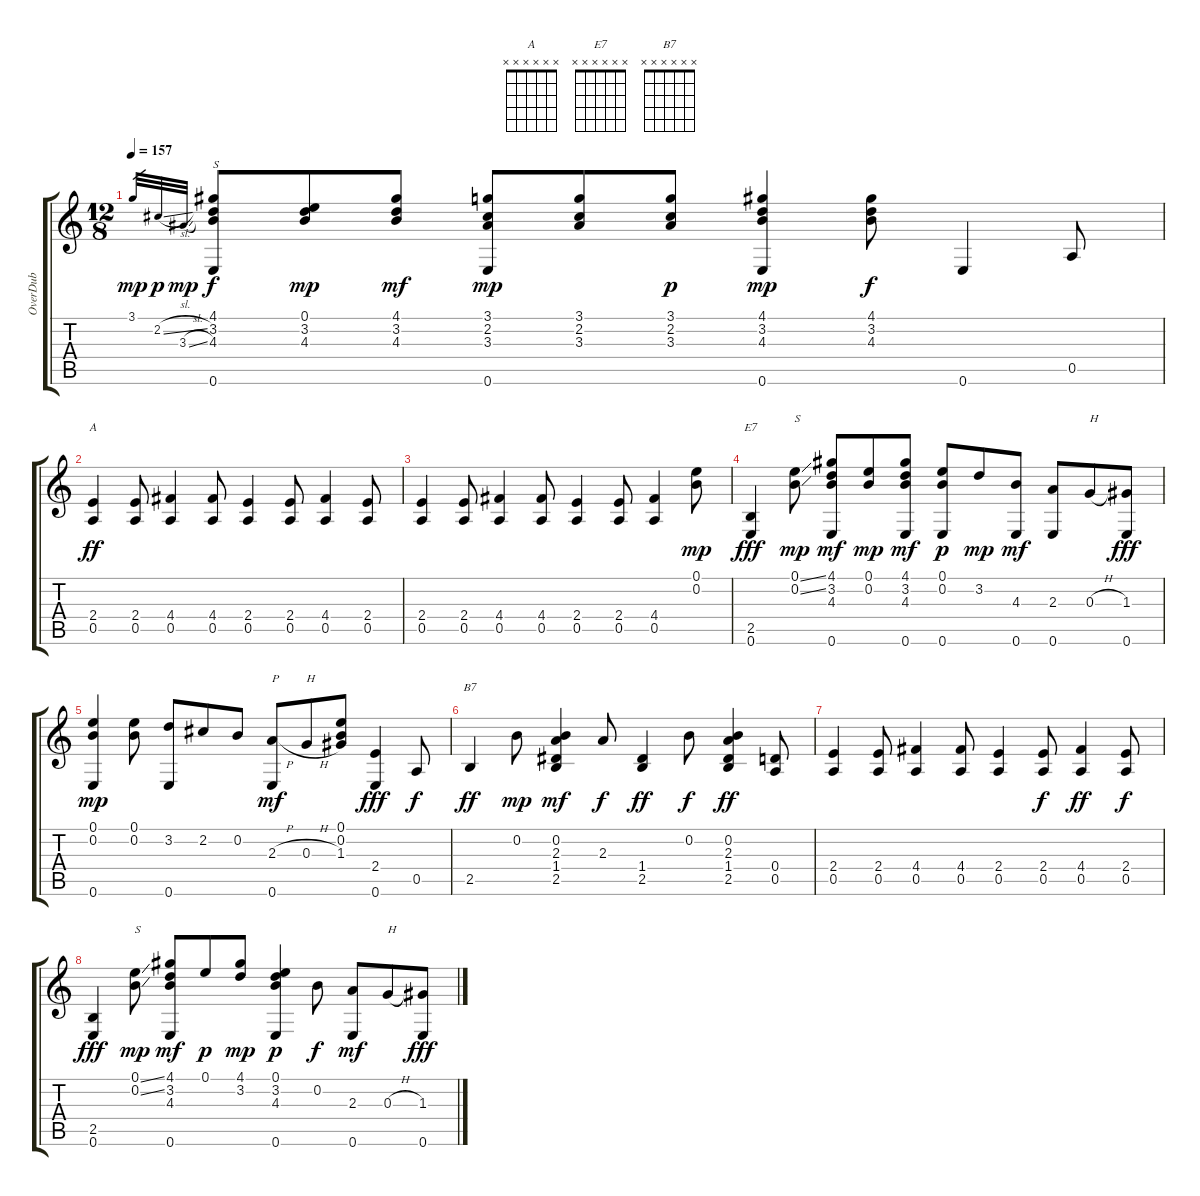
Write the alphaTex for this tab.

\track ("OverDub" "OverDub") {instrument acousticguitarnylon}
\staff {score tabs}
\tuning (E4 B3 G3 D3 A2 E2) {hide}
\chord ("A" x x x x x x)
\chord ("E7" x x x x x x)
\chord ("B7" x x x x x x)
\ts (12 8)
\tempo 157
\clef g2
\ks c
3.1.32{gr dy mp} 2.2{sl}.32{gr dy p} 3.3{sl}.32{gr dy mp} (4.1 3.2 4.3 0.6).8{txt "S" dy f} (0.1 3.2 4.3).8{dy mp} (4.1 3.2 4.3).8{dy mf} (3.1 2.2 3.3 0.6).8{dy mp} (3.1 2.2 3.3).8 (3.1 2.2 3.3).8{dy p} (4.1 3.2 4.3 0.6).4{dy mp} (4.1 3.2 4.3).8{dy f} 0.6.4 0.5.8 |
(2.4 0.5).4{ch "A" dy ff} (2.4 0.5).8 (4.4 0.5).4 (4.4 0.5).8 (2.4 0.5).4 (2.4 0.5).8 (4.4 0.5).4 (2.4 0.5).8 |
(2.4 0.5).4 (2.4 0.5).8 (4.4 0.5).4 (4.4 0.5).8 (2.4 0.5).4 (2.4 0.5).8 (4.4 0.5).4 (0.1 0.2).8{dy mp} |
(2.5 0.6).4{ch "E7" dy fff} (0.1{ss} 0.2{ss}).8{txt "S" dy mp} (4.1 3.2 4.3 0.6).8{dy mf} (0.1 0.2).8{dy mp} (4.1 3.2 4.3 0.6).8{dy mf} (0.1 0.2 0.6).8{dy p} 3.2.8{dy mp} (4.3 0.6).8{dy mf} (2.3 0.6).8 0.3{h}.8{txt "H"} (1.3 0.6).8{dy fff} |
(0.1 0.2 0.6).4{dy mp} (0.1 0.2).8 (3.2 0.6).8 2.2.8 0.2.8 (2.3{h} 0.6).8{txt "P " dy mf} 0.3{h}.8{txt "H"} (0.1 0.2 1.3).8 (2.4 0.6).4{dy fff} 0.5.8{dy f} |
2.5.4{ch "B7" dy ff} 0.2.8{dy mp} (0.2 2.3 1.4 2.5).4{dy mf} 2.3.8{dy f} (1.4 2.5).4{dy ff} 0.2.8{dy f} (0.2 2.3 1.4 2.5).4{dy ff} (0.4 0.5).8 |
(2.4 0.5).4 (2.4 0.5).8 (4.4 0.5).4 (4.4 0.5).8 (2.4 0.5).4 (2.4 0.5).8{dy f} (4.4 0.5).4{dy ff} (2.4 0.5).8{dy f} |
(2.5 0.6).4{dy fff} (0.1{ss} 0.2{ss}).8{txt "S" dy mp} (4.1 3.2 4.3 0.6).8{dy mf} 0.1.8{dy p} (4.1 3.2).8{dy mp} (0.1 3.2 4.3 0.6).4{dy p} 0.2.8{dy f} (2.3 0.6).8{dy mf} 0.3{h}.8{txt "H"} (1.3 0.6).8{dy fff}
